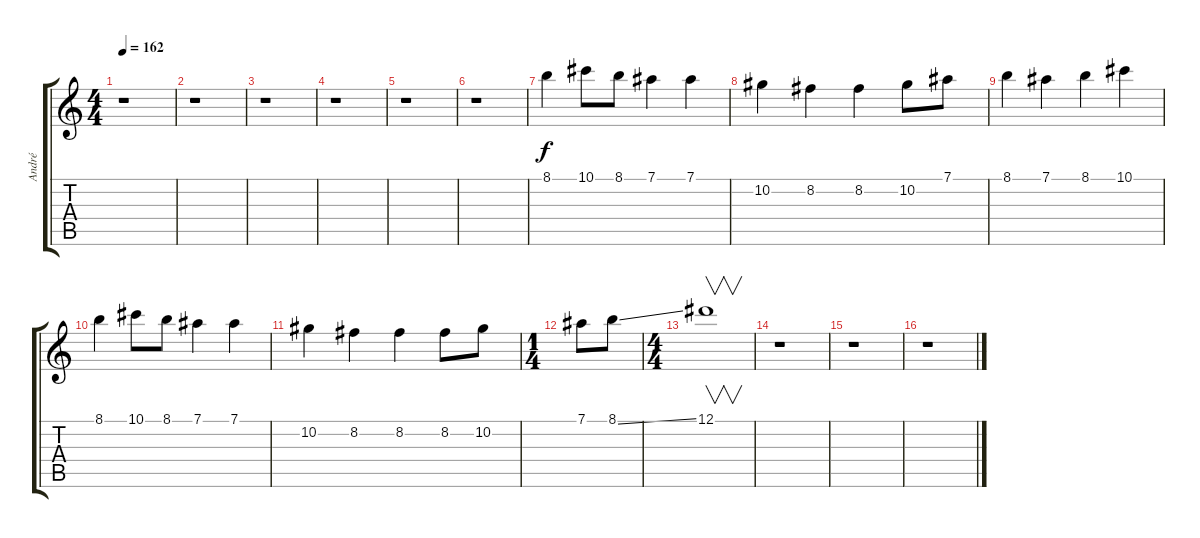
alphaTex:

\track ("André" "André") {instrument acousticguitarsteel}
\staff {score tabs}
\tuning (Eb4 Bb3 Gb3 Db3 Ab2 Eb2) {hide}
\ts (4 4)
\tempo 162
\clef g2
\ks c
r.1{dy f instrument acousticguitarsteel} |
r.1 |
r.1 |
r.1 |
r.1 |
r.1 |
8.1.4 10.1.8 8.1.8 7.1.4 7.1.4 |
10.2.4 8.2.4 8.2.4 10.2.8 7.1.8 |
8.1.4 7.1.4 8.1.4 10.1.4 |
8.1.4 10.1.8 8.1.8 7.1.4 7.1.4 |
10.2.4 8.2.4 8.2.4 8.2.8 10.2.8 |
\ts (1 4)
7.1.8 8.1{ss}.8 |
\ts (4 4)
12.1.1{v} |
r.1 |
r.1 |
r.1
